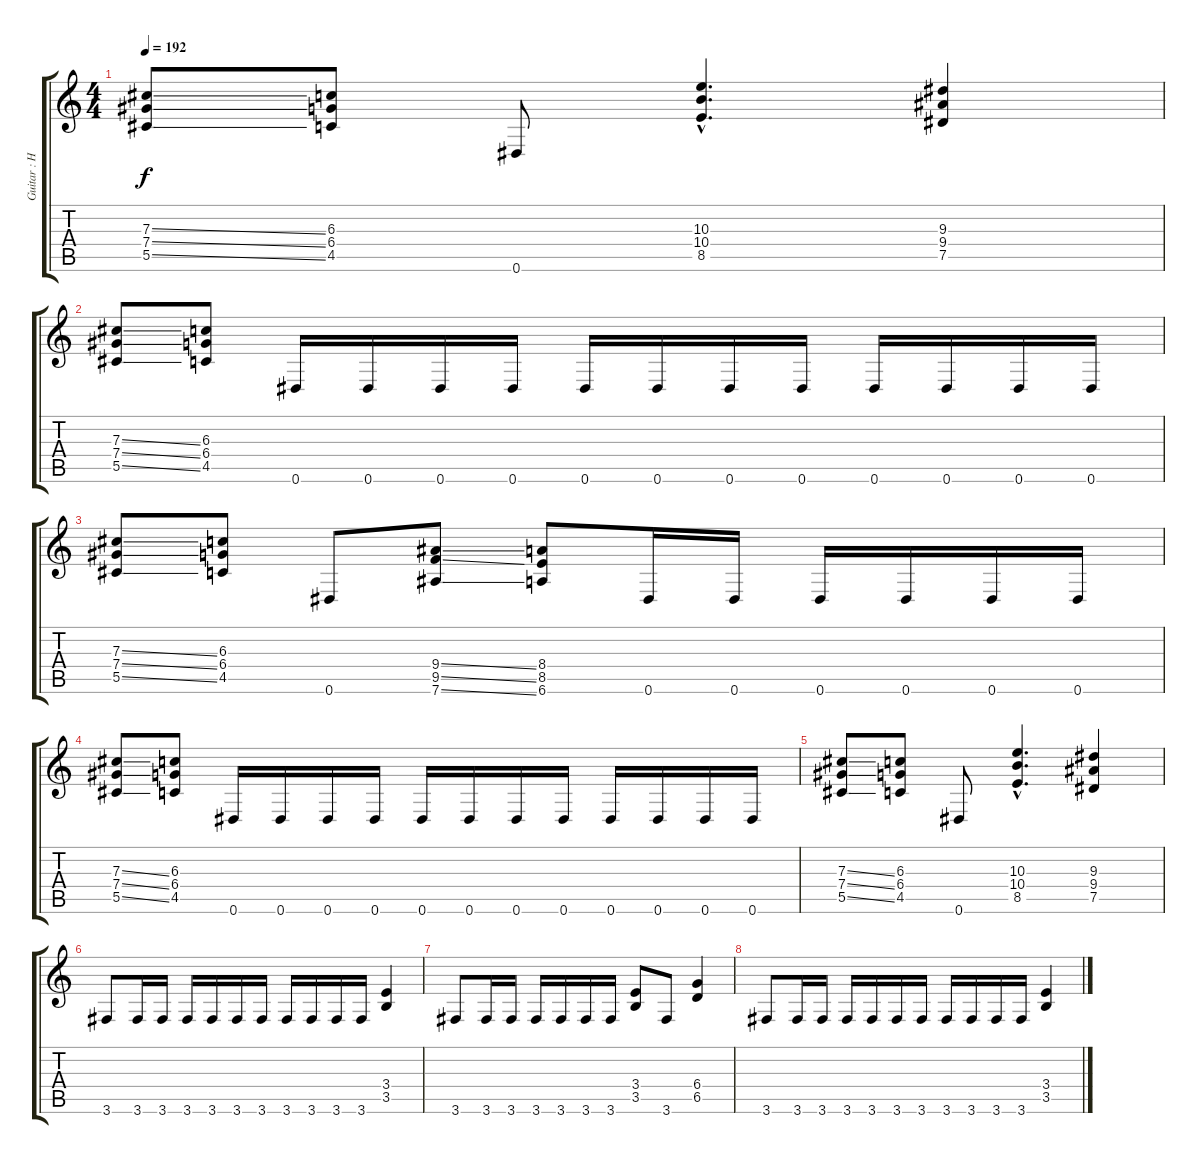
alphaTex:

\track ("Guitar : Hanneman" "Guitar : H") {instrument distortionguitar}
\staff {score tabs}
\tuning (Eb4 Bb3 Gb3 Db3 Ab2 Eb2) {hide}
\ts (4 4)
\tempo 192
\clef g2
\ks c
(7.3{ss} 7.4{ss} 5.5{ss}).8{dy f} (6.3 6.4 4.5).8 0.6.8 (10.3{hac} 10.4{hac} 8.5{hac}).4{d} (9.3 9.4 7.5).4 |
(7.3{ss} 7.4{ss} 5.5{ss}).8 (6.3 6.4 4.5).8 0.6.16 0.6.16 0.6.16 0.6.16 0.6.16 0.6.16 0.6.16 0.6.16 0.6.16 0.6.16 0.6.16 0.6.16 |
(7.3{ss} 7.4{ss} 5.5{ss}).8 (6.3 6.4 4.5).8 0.6.8 (9.4{ss} 9.5{ss} 7.6{ss}).8 (8.4 8.5 6.6).8 0.6.16 0.6.16 0.6.16 0.6.16 0.6.16 0.6.16 |
(7.3{ss} 7.4{ss} 5.5{ss}).8 (6.3 6.4 4.5).8 0.6.16 0.6.16 0.6.16 0.6.16 0.6.16 0.6.16 0.6.16 0.6.16 0.6.16 0.6.16 0.6.16 0.6.16 |
(7.3{ss} 7.4{ss} 5.5{ss}).8 (6.3 6.4 4.5).8 0.6.8 (10.3{hac} 10.4{hac} 8.5{hac}).4{d} (9.3 9.4 7.5).4 |
3.6.8 3.6.16 3.6.16 3.6.16 3.6.16 3.6.16 3.6.16 3.6.16 3.6.16 3.6.16 3.6.16 (3.4 3.5).4 |
3.6.8 3.6.16 3.6.16 3.6.16 3.6.16 3.6.16 3.6.16 (3.4 3.5).8 3.6.8 (6.4 6.5).4 |
3.6.8 3.6.16 3.6.16 3.6.16 3.6.16 3.6.16 3.6.16 3.6.16 3.6.16 3.6.16 3.6.16 (3.4 3.5).4
